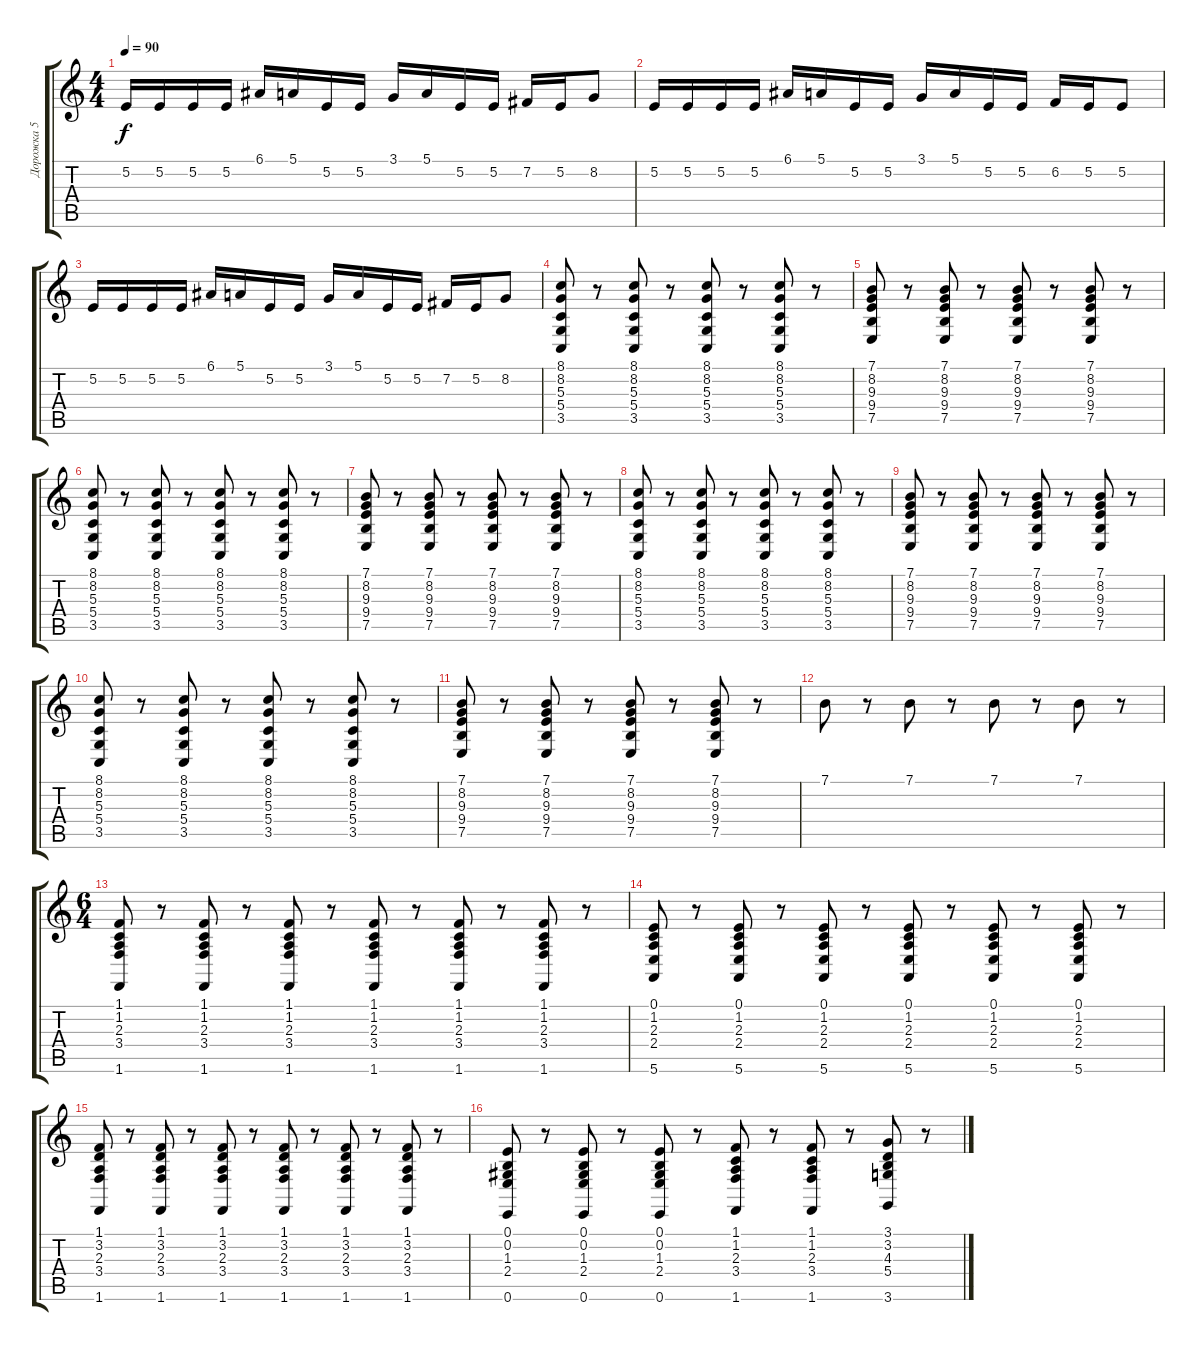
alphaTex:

\track ("Дорожка 5" "Дорожка 5") {instrument tremolostrings}
\staff {score tabs}
\tuning (E4 B3 G3 D3 A2 E2) {hide}
\ts (4 4)
\tempo 90
\clef g2
\ks c
5.2.16{dy f} 5.2.16 5.2.16 5.2.16 6.1.16 5.1.16 5.2.16 5.2.16 3.1.16 5.1.16 5.2.16 5.2.16 7.2.16 5.2.16 8.2.8 |
5.2.16 5.2.16 5.2.16 5.2.16 6.1.16 5.1.16 5.2.16 5.2.16 3.1.16 5.1.16 5.2.16 5.2.16 6.2.16 5.2.16 5.2.8 |
5.2.16 5.2.16 5.2.16 5.2.16 6.1.16 5.1.16 5.2.16 5.2.16 3.1.16 5.1.16 5.2.16 5.2.16 7.2.16 5.2.16 8.2.8 |
(8.1 8.2 5.3 5.4 3.5).8 r.8 (8.1 8.2 5.3 5.4 3.5).8 r.8 (8.1 8.2 5.3 5.4 3.5).8 r.8 (8.1 8.2 5.3 5.4 3.5).8 r.8 |
(7.1 8.2 9.3 9.4 7.5).8 r.8 (7.1 8.2 9.3 9.4 7.5).8 r.8 (7.1 8.2 9.3 9.4 7.5).8 r.8 (7.1 8.2 9.3 9.4 7.5).8 r.8 |
(8.1 8.2 5.3 5.4 3.5).8 r.8 (8.1 8.2 5.3 5.4 3.5).8 r.8 (8.1 8.2 5.3 5.4 3.5).8 r.8 (8.1 8.2 5.3 5.4 3.5).8 r.8 |
(7.1 8.2 9.3 9.4 7.5).8 r.8 (7.1 8.2 9.3 9.4 7.5).8 r.8 (7.1 8.2 9.3 9.4 7.5).8 r.8 (7.1 8.2 9.3 9.4 7.5).8 r.8 |
(8.1 8.2 5.3 5.4 3.5).8 r.8 (8.1 8.2 5.3 5.4 3.5).8 r.8 (8.1 8.2 5.3 5.4 3.5).8 r.8 (8.1 8.2 5.3 5.4 3.5).8 r.8 |
(7.1 8.2 9.3 9.4 7.5).8 r.8 (7.1 8.2 9.3 9.4 7.5).8 r.8 (7.1 8.2 9.3 9.4 7.5).8 r.8 (7.1 8.2 9.3 9.4 7.5).8 r.8 |
(8.1 8.2 5.3 5.4 3.5).8 r.8 (8.1 8.2 5.3 5.4 3.5).8 r.8 (8.1 8.2 5.3 5.4 3.5).8 r.8 (8.1 8.2 5.3 5.4 3.5).8 r.8 |
(7.1 8.2 9.3 9.4 7.5).8 r.8 (7.1 8.2 9.3 9.4 7.5).8 r.8 (7.1 8.2 9.3 9.4 7.5).8 r.8 (7.1 8.2 9.3 9.4 7.5).8 r.8 |
7.1.8 r.8 7.1.8 r.8 7.1.8 r.8 7.1.8 r.8 |
\ts (6 4)
(1.1 1.2 2.3 3.4 1.6).8 r.8 (1.1 1.2 2.3 3.4 1.6).8 r.8 (1.1 1.2 2.3 3.4 1.6).8 r.8 (1.1 1.2 2.3 3.4 1.6).8 r.8 (1.1 1.2 2.3 3.4 1.6).8 r.8 (1.1 1.2 2.3 3.4 1.6).8 r.8 |
(0.1 1.2 2.3 2.4 5.6).8 r.8 (0.1 1.2 2.3 2.4 5.6).8 r.8 (0.1 1.2 2.3 2.4 5.6).8 r.8 (0.1 1.2 2.3 2.4 5.6).8 r.8 (0.1 1.2 2.3 2.4 5.6).8 r.8 (0.1 1.2 2.3 2.4 5.6).8 r.8 |
(1.1 3.2 2.3 3.4 1.6).8 r.8 (1.1 3.2 2.3 3.4 1.6).8 r.8 (1.1 3.2 2.3 3.4 1.6).8 r.8 (1.1 3.2 2.3 3.4 1.6).8 r.8 (1.1 3.2 2.3 3.4 1.6).8 r.8 (1.1 3.2 2.3 3.4 1.6).8 r.8 |
(0.1 0.2 1.3 2.4 0.6).8 r.8 (0.1 0.2 1.3 2.4 0.6).8 r.8 (0.1 0.2 1.3 2.4 0.6).8 r.8 (1.1 1.2 2.3 3.4 1.6).8 r.8 (1.1 1.2 2.3 3.4 1.6).8 r.8 (3.1 3.2 4.3 5.4 3.6).8 r.8
